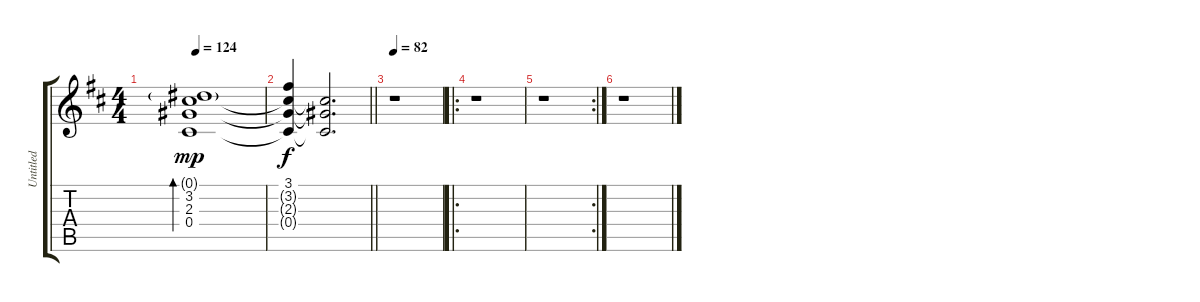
\track ("Untitled" "Untitled") {instrument electricguitarjazz}
\staff {score tabs}
\tuning (Eb4 Bb3 Gb3 Db3 Ab2 Eb2) {hide}
\ts (4 4)
\tempo 124
\clef g2
\ks d
(0.1{g} 3.2 2.3 0.4).1{bd 30 dy mp} |
\barLineRight lightlight
(3.1 3.2{t} 2.3{t} 0.4{t}).4{dy f} (3.2{t} 2.3{t} 0.4{t}).2{d} |
\tempo 82
r.1 |
\ro
r.1 |
\rc 2
r.1 |
r.1
